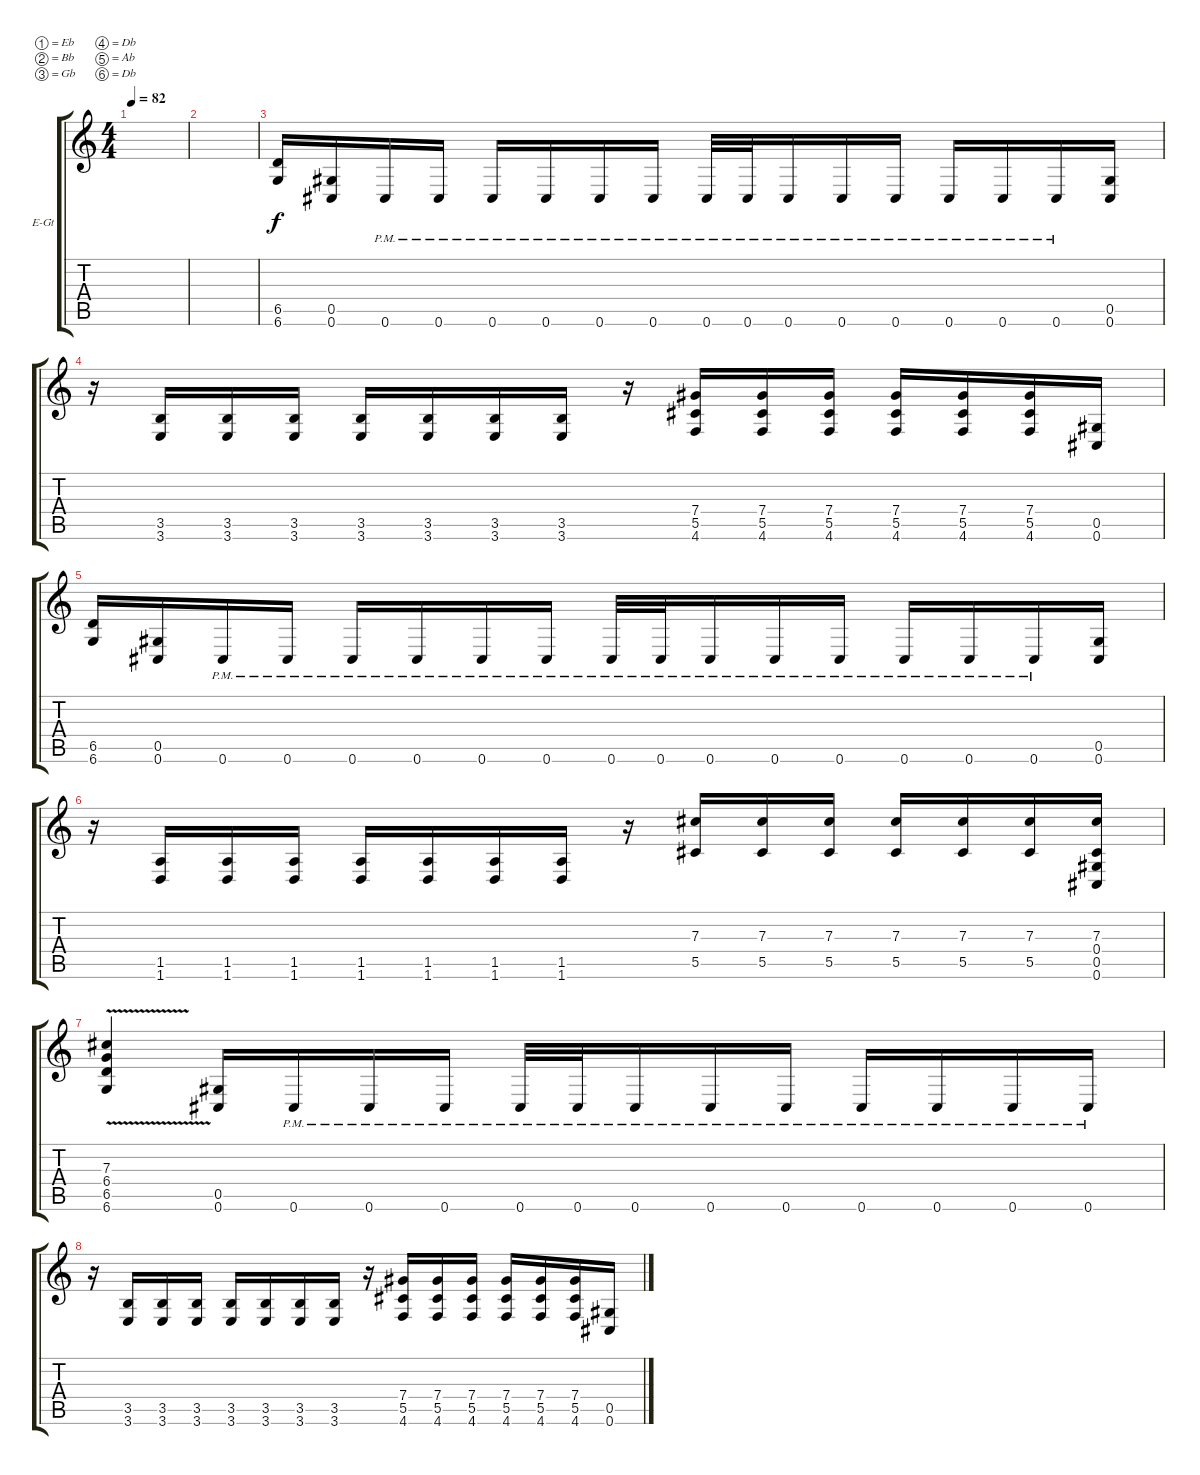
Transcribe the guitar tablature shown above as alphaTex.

\bracketExtendMode groupsimilarinstruments
\firstSystemTrackNameOrientation horizontal
\otherSystemsTrackNameOrientation horizontal
\track ("Electric Guitar 2" "E-Gt") {instrument distortionguitar}
\staff {score tabs}
\tuning (Eb4 Bb3 Gb3 Db3 Ab2 Db2)
\ts (4 4)
\tempo 82
\clef g2
\ks c
|
|
(6.6 6.5).16 (0.5 0.6).16 0.6{pm}.16 0.6{pm}.16 0.6{pm}.16 0.6{pm}.16 0.6{pm}.16 0.6{pm}.16 0.6{pm}.32 0.6{pm}.32 0.6{pm}.16 0.6{pm}.16 0.6{pm}.16 0.6{pm}.16 0.6{pm}.16 0.6{pm}.16 (0.6 0.5).16 |
r.16 (3.6 3.5).16 (3.5 3.6).16 (3.6 3.5).16 (3.5 3.6).16 (3.6 3.5).16 (3.5 3.6).16 (3.6 3.5).16 r.16 (4.6 5.5 7.4).16 (4.6 5.5 7.4).16 (4.6 5.5 7.4).16 (4.6 5.5 7.4).16 (4.6 5.5 7.4).16 (4.6 5.5 7.4).16 (0.6 0.5).16 |
(6.6 6.5).16 (0.5 0.6).16 0.6{pm}.16 0.6{pm}.16 0.6{pm}.16 0.6{pm}.16 0.6{pm}.16 0.6{pm}.16 0.6{pm}.32 0.6{pm}.32 0.6{pm}.16 0.6{pm}.16 0.6{pm}.16 0.6{pm}.16 0.6{pm}.16 0.6{pm}.16 (0.6 0.5).16 |
r.16 (1.6 1.5).16 (1.5 1.6).16 (1.6 1.5).16 (1.5 1.6).16 (1.6 1.5).16 (1.5 1.6).16 (1.6 1.5).16 r.16 (5.5 7.3).16 (5.5 7.3).16 (5.5 7.3).16 (5.5 7.3).16 (5.5 7.3).16 (5.5 7.3).16 (0.6 0.5 7.3 0.4).16 |
(6.6{v} 6.5{v} 6.4 7.3).4 (0.6 0.5).16 0.6{pm}.16 0.6{pm}.16 0.6{pm}.16 0.6{pm}.32 0.6{pm}.32 0.6{pm}.16 0.6{pm}.16 0.6{pm}.16 0.6{pm}.16 0.6{pm}.16 0.6{pm}.16 0.6{pm}.16 |
r.16 (3.6 3.5).16 (3.5 3.6).16 (3.6 3.5).16 (3.5 3.6).16 (3.6 3.5).16 (3.5 3.6).16 (3.6 3.5).16 r.16 (4.6 5.5 7.4).16 (4.6 5.5 7.4).16 (4.6 5.5 7.4).16 (4.6 5.5 7.4).16 (4.6 5.5 7.4).16 (4.6 5.5 7.4).16 (0.5 0.6).16
